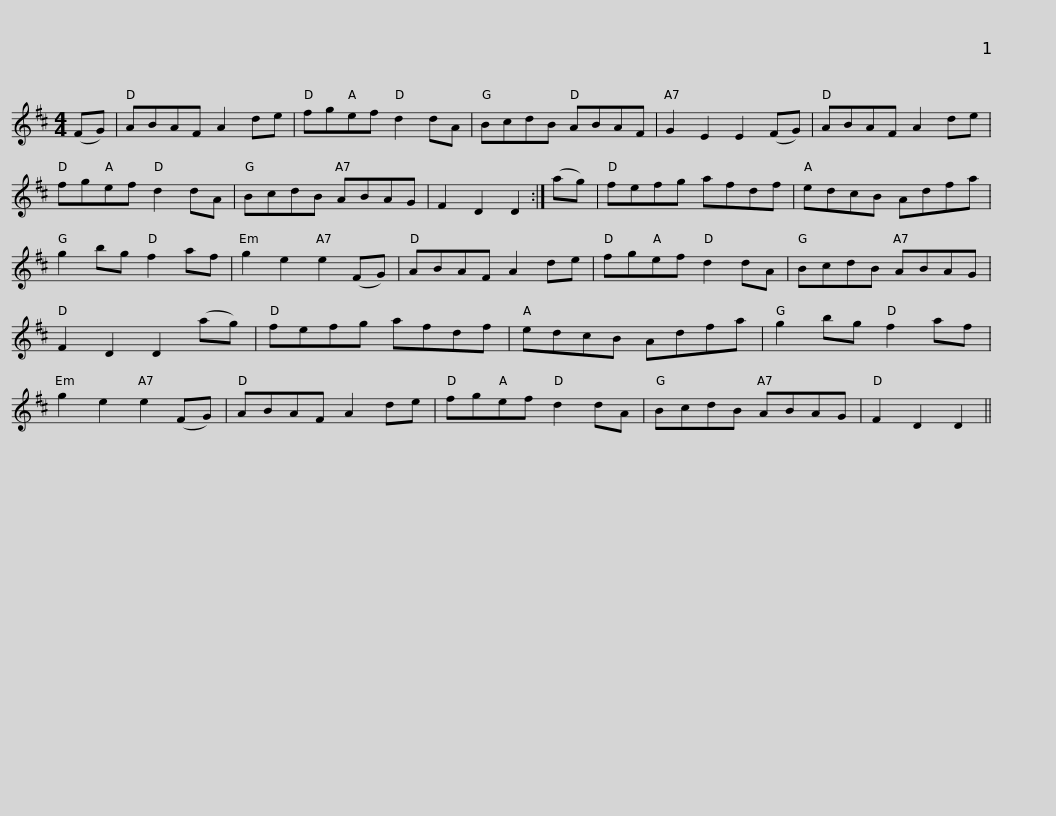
X:1
L:1/8
M:4/4
I:linebreak $
K:D
V:1 treble
V:1
 (FG) | ABAF A2 de | fgef d2 dA | BcdB ABAF | G2 E2 E2 (FG) |$ %5
 ABAF A2 de | fgef d2 dA | BcdB ABAG | F2 D2 D2 :|$ (ag) | %10
 fefg afdf | edcB Adfa | g2 bg f2 af | g2 e2 e2 (FG) |$ ABAF A2 de | %15
 fgef d2 dA | BcdB ABAG | F2 D2 D2 (ag) |$ fefg afdf | edcB Adfa | %20
 g2 bg f2 af | g2 e2 e2 (FG) |$ ABAF A2 de | fgef d2 dA | BcdB ABAG | %25
 F2 D2 D2 || %26
